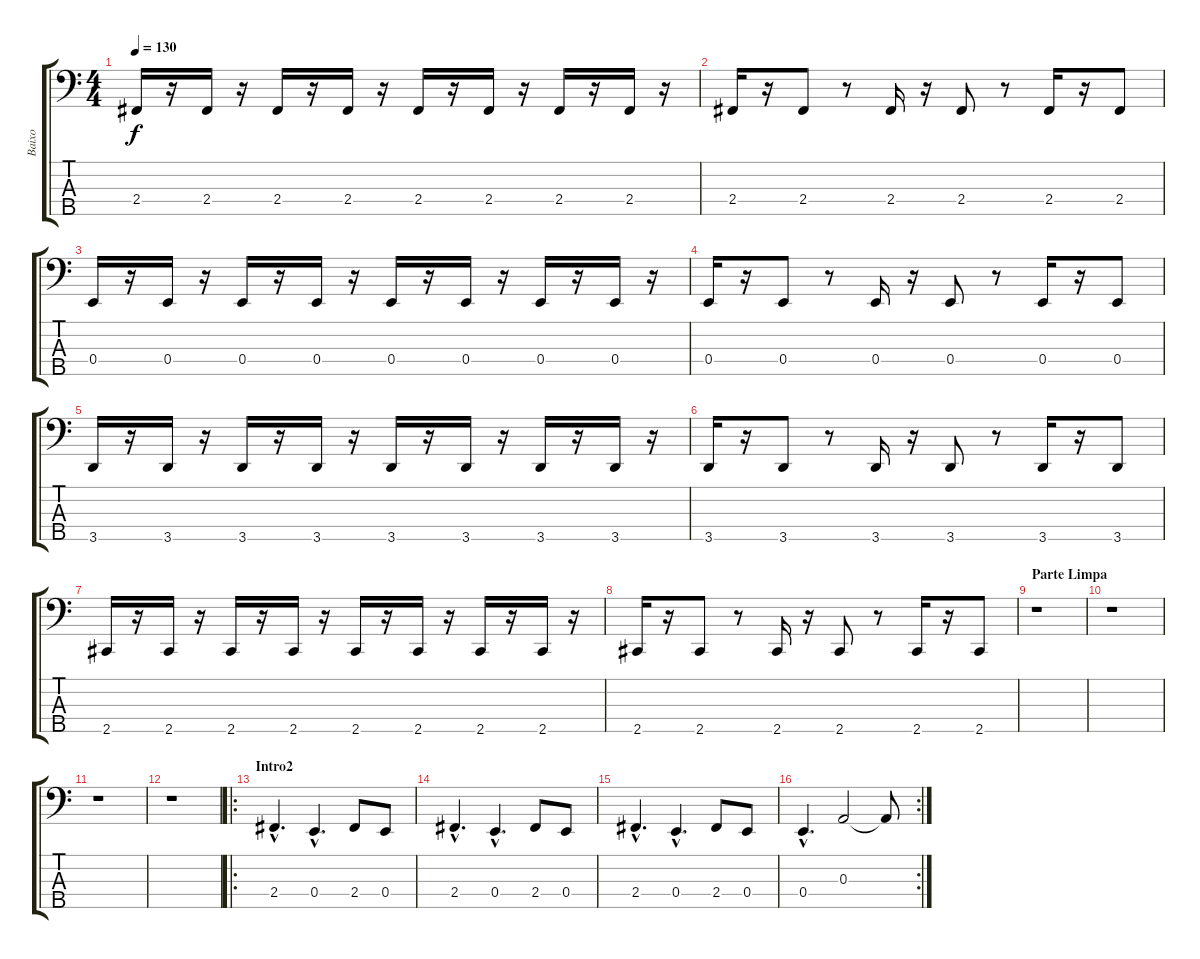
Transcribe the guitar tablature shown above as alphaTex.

\track ("Baixo" "Baixo") {instrument electricbassfinger}
\staff {score tabs}
\tuning (G2 D2 A1 E1 B0) {hide}
\ts (4 4)
\tempo 130
\clef f4
\ks c
2.4.16{dy f} r.16 2.4.16 r.16 2.4.16 r.16 2.4.16 r.16 2.4.16 r.16 2.4.16 r.16 2.4.16 r.16 2.4.16 r.16 |
2.4.16 r.16 2.4.8 r.8 2.4.16 r.16 2.4.8 r.8 2.4.16 r.16 2.4.8 |
0.4.16 r.16 0.4.16 r.16 0.4.16 r.16 0.4.16 r.16 0.4.16 r.16 0.4.16 r.16 0.4.16 r.16 0.4.16 r.16 |
0.4.16 r.16 0.4.8 r.8 0.4.16 r.16 0.4.8 r.8 0.4.16 r.16 0.4.8 |
3.5.16 r.16 3.5.16 r.16 3.5.16 r.16 3.5.16 r.16 3.5.16 r.16 3.5.16 r.16 3.5.16 r.16 3.5.16 r.16 |
3.5.16 r.16 3.5.8 r.8 3.5.16 r.16 3.5.8 r.8 3.5.16 r.16 3.5.8 |
2.5.16 r.16 2.5.16 r.16 2.5.16 r.16 2.5.16 r.16 2.5.16 r.16 2.5.16 r.16 2.5.16 r.16 2.5.16 r.16 |
2.5.16 r.16 2.5.8 r.8 2.5.16 r.16 2.5.8 r.8 2.5.16 r.16 2.5.8 |
\section ("" "Parte Limpa")
r.1 |
r.1 |
r.1 |
r.1 |
\ro
\section ("" "Intro2")
2.4{hac}.4{d} 0.4{hac}.4{d} 2.4.8 0.4.8 |
2.4{hac}.4{d} 0.4{hac}.4{d} 2.4.8 0.4.8 |
2.4{hac}.4{d} 0.4{hac}.4{d} 2.4.8 0.4.8 |
\rc 2
0.4{hac}.4{d} 0.3.2 0.3{t}.8
